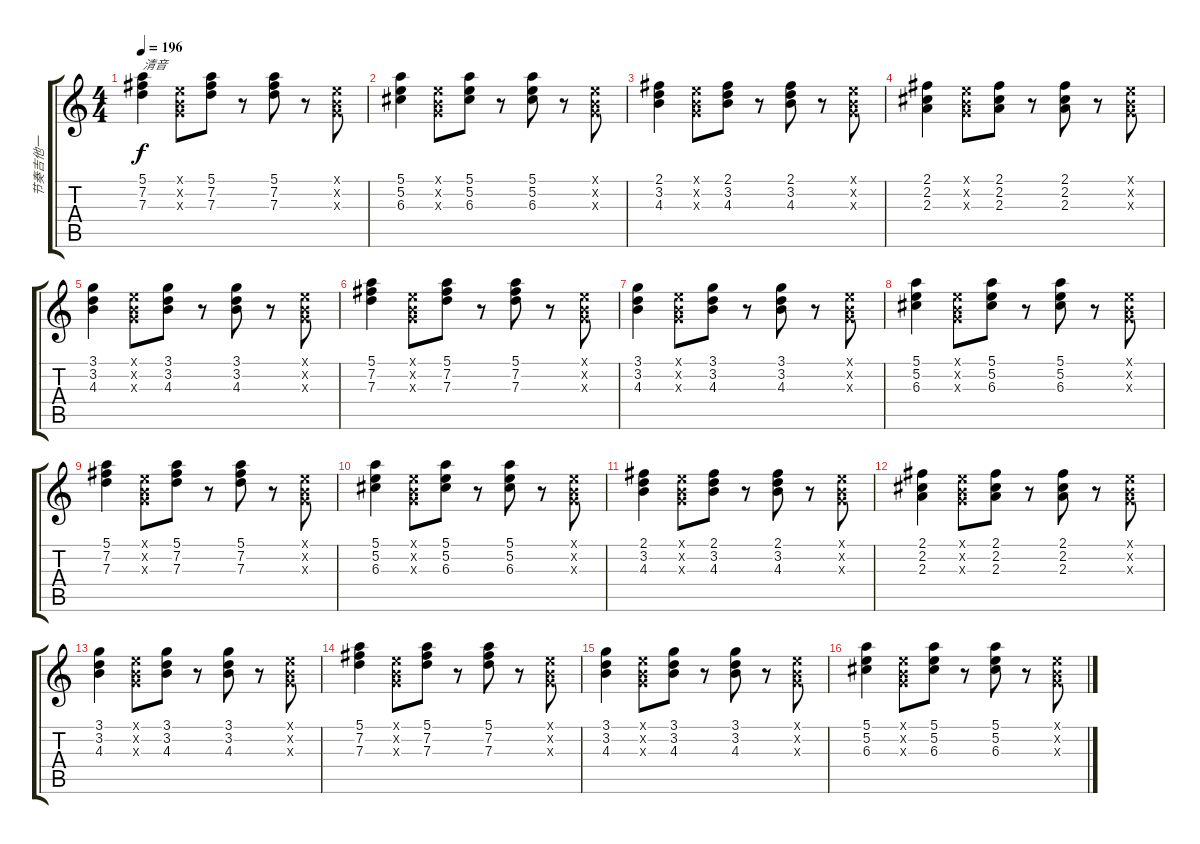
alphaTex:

\track ("节奏吉他一" "节奏吉他一") {instrument distortionguitar}
\staff {score tabs}
\tuning (E4 B3 G3 D3 A2 E2) {hide}
\ts (4 4)
\tempo 196
\clef g2
\ks c
(5.1 7.2 7.3).4{txt "清音" dy f instrument electricguitarclean} (0.1{x} 0.2{x} 0.3{x}).8 (5.1 7.2 7.3).8 r.8 (5.1 7.2 7.3).8 r.8 (0.1{x} 0.2{x} 0.3{x}).8 |
(5.1 5.2 6.3).4 (0.1{x} 0.2{x} 0.3{x}).8 (5.1 5.2 6.3).8 r.8 (5.1 5.2 6.3).8 r.8 (0.1{x} 0.2{x} 0.3{x}).8 |
(2.1 3.2 4.3).4 (0.1{x} 0.2{x} 0.3{x}).8 (2.1 3.2 4.3).8 r.8 (2.1 3.2 4.3).8 r.8 (0.1{x} 0.2{x} 0.3{x}).8 |
(2.1 2.2 2.3).4 (0.1{x} 0.2{x} 0.3{x}).8 (2.1 2.2 2.3).8 r.8 (2.1 2.2 2.3).8 r.8 (0.1{x} 0.2{x} 0.3{x}).8 |
(3.1 3.2 4.3).4 (0.1{x} 0.2{x} 0.3{x}).8 (3.1 3.2 4.3).8 r.8 (3.1 3.2 4.3).8 r.8 (0.1{x} 0.2{x} 0.3{x}).8 |
(5.1 7.2 7.3).4 (0.1{x} 0.2{x} 0.3{x}).8 (5.1 7.2 7.3).8 r.8 (5.1 7.2 7.3).8 r.8 (0.1{x} 0.2{x} 0.3{x}).8 |
(3.1 3.2 4.3).4 (0.1{x} 0.2{x} 0.3{x}).8 (3.1 3.2 4.3).8 r.8 (3.1 3.2 4.3).8 r.8 (0.1{x} 0.2{x} 0.3{x}).8 |
(5.1 5.2 6.3).4 (0.1{x} 0.2{x} 0.3{x}).8 (5.1 5.2 6.3).8 r.8 (5.1 5.2 6.3).8 r.8 (0.1{x} 0.2{x} 0.3{x}).8 |
(5.1 7.2 7.3).4 (0.1{x} 0.2{x} 0.3{x}).8 (5.1 7.2 7.3).8 r.8 (5.1 7.2 7.3).8 r.8 (0.1{x} 0.2{x} 0.3{x}).8 |
(5.1 5.2 6.3).4 (0.1{x} 0.2{x} 0.3{x}).8 (5.1 5.2 6.3).8 r.8 (5.1 5.2 6.3).8 r.8 (0.1{x} 0.2{x} 0.3{x}).8 |
(2.1 3.2 4.3).4 (0.1{x} 0.2{x} 0.3{x}).8 (2.1 3.2 4.3).8 r.8 (2.1 3.2 4.3).8 r.8 (0.1{x} 0.2{x} 0.3{x}).8 |
(2.1 2.2 2.3).4 (0.1{x} 0.2{x} 0.3{x}).8 (2.1 2.2 2.3).8 r.8 (2.1 2.2 2.3).8 r.8 (0.1{x} 0.2{x} 0.3{x}).8 |
(3.1 3.2 4.3).4 (0.1{x} 0.2{x} 0.3{x}).8 (3.1 3.2 4.3).8 r.8 (3.1 3.2 4.3).8 r.8 (0.1{x} 0.2{x} 0.3{x}).8 |
(5.1 7.2 7.3).4 (0.1{x} 0.2{x} 0.3{x}).8 (5.1 7.2 7.3).8 r.8 (5.1 7.2 7.3).8 r.8 (0.1{x} 0.2{x} 0.3{x}).8 |
(3.1 3.2 4.3).4 (0.1{x} 0.2{x} 0.3{x}).8 (3.1 3.2 4.3).8 r.8 (3.1 3.2 4.3).8 r.8 (0.1{x} 0.2{x} 0.3{x}).8 |
(5.1 5.2 6.3).4 (0.1{x} 0.2{x} 0.3{x}).8 (5.1 5.2 6.3).8 r.8 (5.1 5.2 6.3).8 r.8 (0.1{x} 0.2{x} 0.3{x}).8
